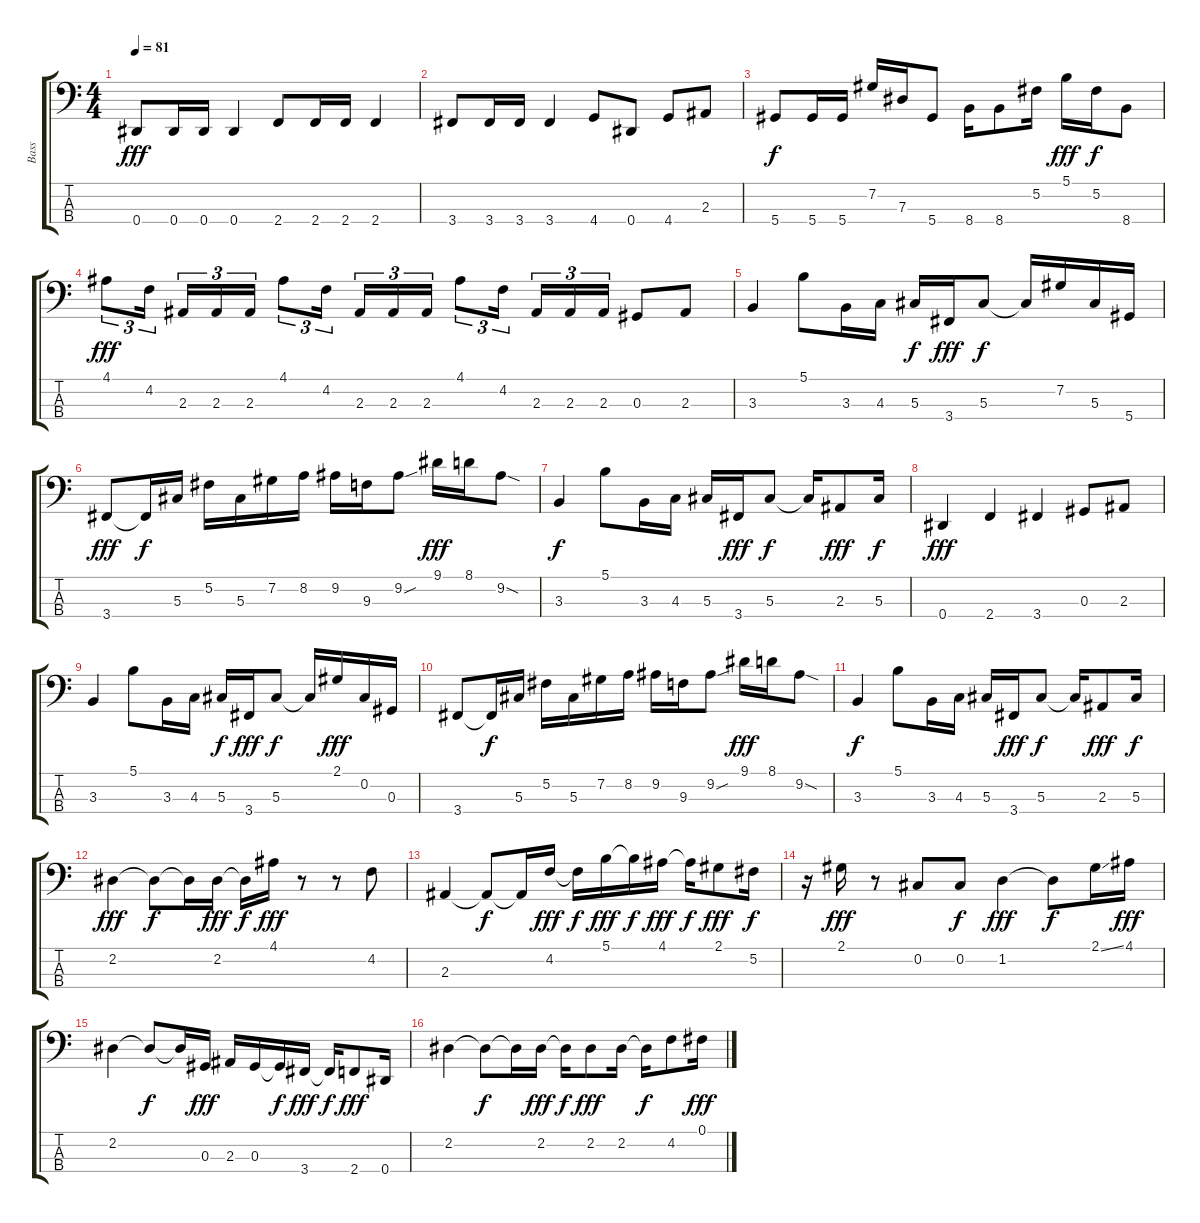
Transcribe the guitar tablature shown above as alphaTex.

\track ("Bass" "Bass") {instrument electricbassfinger}
\staff {score tabs}
\tuning (Gb2 Db2 Ab1 Eb1) {hide}
\ts (4 4)
\tempo 81
\clef f4
\ks c
0.4.8{dy fff} 0.4.16 0.4.16 0.4.4 2.4.8 2.4.16 2.4.16 2.4.4 |
3.4.8 3.4.16 3.4.16 3.4.4 4.4.8 0.4.8 4.4.8 2.3.8 |
5.4.8{dy f} 5.4.16 5.4.16 7.2.16 7.3.16 5.4.8 8.4.16 8.4.8 5.2.16 5.1.16{dy fff} 5.2.16{dy f} 8.4.8 |
4.1.8{tu (3 2) dy fff} 4.2.16{tu (3 2)} 2.3.16{tu (3 2)} 2.3.16{tu (3 2)} 2.3.16{tu (3 2)} 4.1.8{tu (3 2)} 4.2.16{tu (3 2)} 2.3.16{tu (3 2)} 2.3.16{tu (3 2)} 2.3.16{tu (3 2)} 4.1.8{tu (3 2)} 4.2.16{tu (3 2)} 2.3.16{tu (3 2)} 2.3.16{tu (3 2)} 2.3.16{tu (3 2)} 0.3.8 2.3.8 |
3.3.4 5.1.8 3.3.16 4.3.16 5.3.16{dy f} 3.4.16{dy fff} 5.3.8{dy f} 5.3{t}.16 7.2.16 5.3.16 5.4.16 |
3.4.8{dy fff} 3.4{t}.16{dy f} 5.3.16 5.2.16 5.3.16 7.2.16 8.2.16 9.2.16 9.3.16 9.2{sou}.8 9.1.16{dy fff} 8.1.16 9.2{sod}.8 |
3.3.4{dy f} 5.1.8 3.3.16 4.3.16 5.3.16 3.4.16{dy fff} 5.3.8{dy f} 5.3{t}.16 2.3.8{dy fff} 5.3.16{dy f} |
0.4.4{dy fff} 2.4.4 3.4.4 0.3.8 2.3.8 |
3.3.4 5.1.8 3.3.16 4.3.16 5.3.16{dy f} 3.4.16{dy fff} 5.3.8{dy f} 5.3{t}.16 2.1.16{dy fff} 0.2.16 0.3.16 |
3.4.8 3.4{t}.16{dy f} 5.3.16 5.2.16 5.3.16 7.2.16 8.2.16 9.2.16 9.3.16 9.2{sou}.8 9.1.16{dy fff} 8.1.16 9.2{sod}.8 |
3.3.4{dy f} 5.1.8 3.3.16 4.3.16 5.3.16 3.4.16{dy fff} 5.3.8{dy f} 5.3{t}.16 2.3.8{dy fff} 5.3.16{dy f} |
2.2.4{dy fff} 2.2{t}.8{dy f} 2.2{t}.16 2.2.16{dy fff} 2.2{t}.16{dy f} 4.1.16{dy fff} r.8 r.8 4.2.8 |
2.3.4 2.3{t}.8{dy f} 2.3{t}.16 4.2.16{dy fff} 4.2{t}.16{dy f} 5.1.16{dy fff} 5.1{t}.16{dy f} 4.1.16{dy fff} 4.1{t}.16{dy f} 2.1.8{dy fff} 5.2.16{dy f} |
r.16 2.1.16{dy fff} r.8 0.2.8 0.2.8{dy f} 1.2.4{dy fff} 1.2{t}.8{dy f} 2.1{ss}.16 4.1.16{dy fff} |
2.2.4 2.2{t}.8{dy f} 2.2{t}.16 0.3.16{dy fff} 2.3.16 0.3.16 0.3{t}.16{dy f} 3.4.16{dy fff} 3.4{t}.16{dy f} 2.4.8{dy fff} 0.4.16 |
2.2.4 2.2{t}.8{dy f} 2.2{t}.16 2.2.16{dy fff} 2.2{t}.16{dy f} 2.2.8{dy fff} 2.2.16 2.2{t}.16{dy f} 4.2.8 0.1.16{dy fff}
